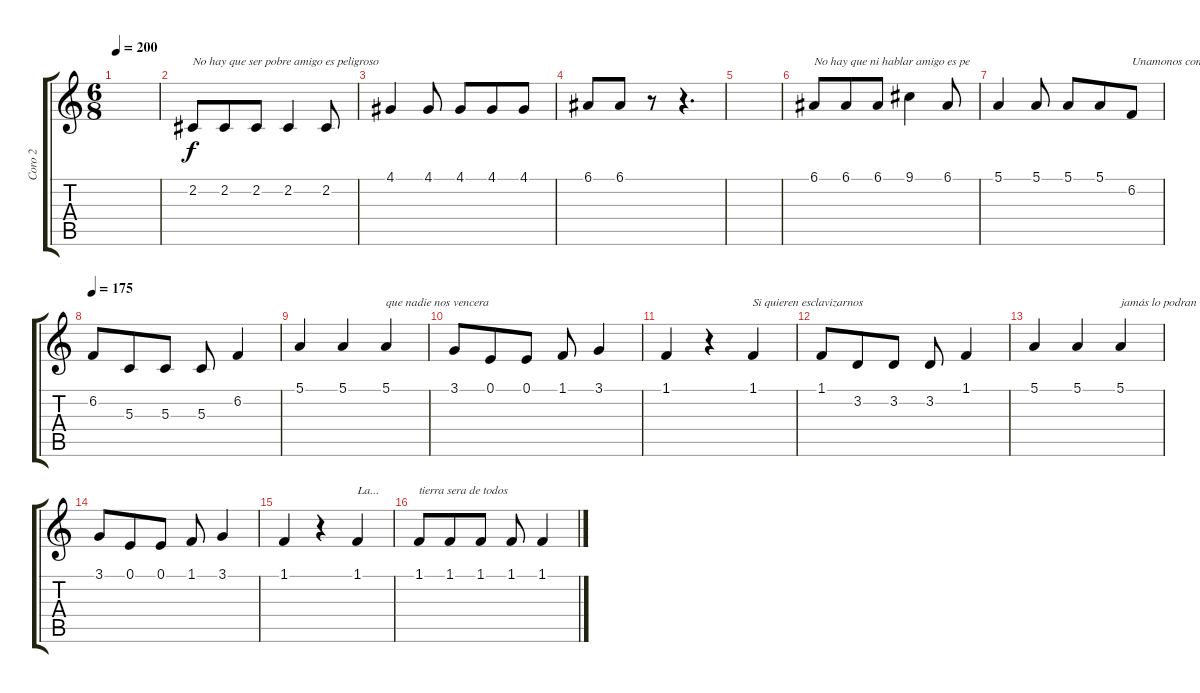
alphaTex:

\track ("Coro 2" "Coro 2") {instrument choiraahs}
\staff {score tabs}
\tuning (E4 B3 G3 D3 A2 E2) {hide}
\ts (6 8)
\tempo 200
\clef g2
\ks c
|
2.2.8{txt "No hay que ser pobre amigo es peligroso"} 2.2.8 2.2.8 2.2.4 2.2.8 |
4.1.4 4.1.8 4.1.8 4.1.8 4.1.8 |
6.1.8 6.1.8 r.8 r.4{d} |
|
6.1.8{txt "No hay que ni hablar amigo es pe"} 6.1.8 6.1.8 9.1.4 6.1.8 |
5.1.4 5.1.8 5.1.8 5.1.8 6.2.8{txt "Unamonos como hermanos "} |
\tempo 175
6.2.8 5.3.8 5.3.8 5.3.8 6.2.4 |
5.1.4 5.1.4 5.1.4{txt "que nadie nos vencera"} |
3.1.8 0.1.8 0.1.8 1.1.8 3.1.4 |
1.1.4 r.4 1.1.4{txt "Si quieren esclavizarnos "} |
1.1.8 3.2.8 3.2.8 3.2.8 1.1.4 |
5.1.4 5.1.4 5.1.4{txt "jamás lo podran lograr"} |
3.1.8 0.1.8 0.1.8 1.1.8 3.1.4 |
1.1.4 r.4 1.1.4{txt "La..."} |
1.1.8{txt "tierra sera de todos"} 1.1.8 1.1.8 1.1.8 1.1.4
